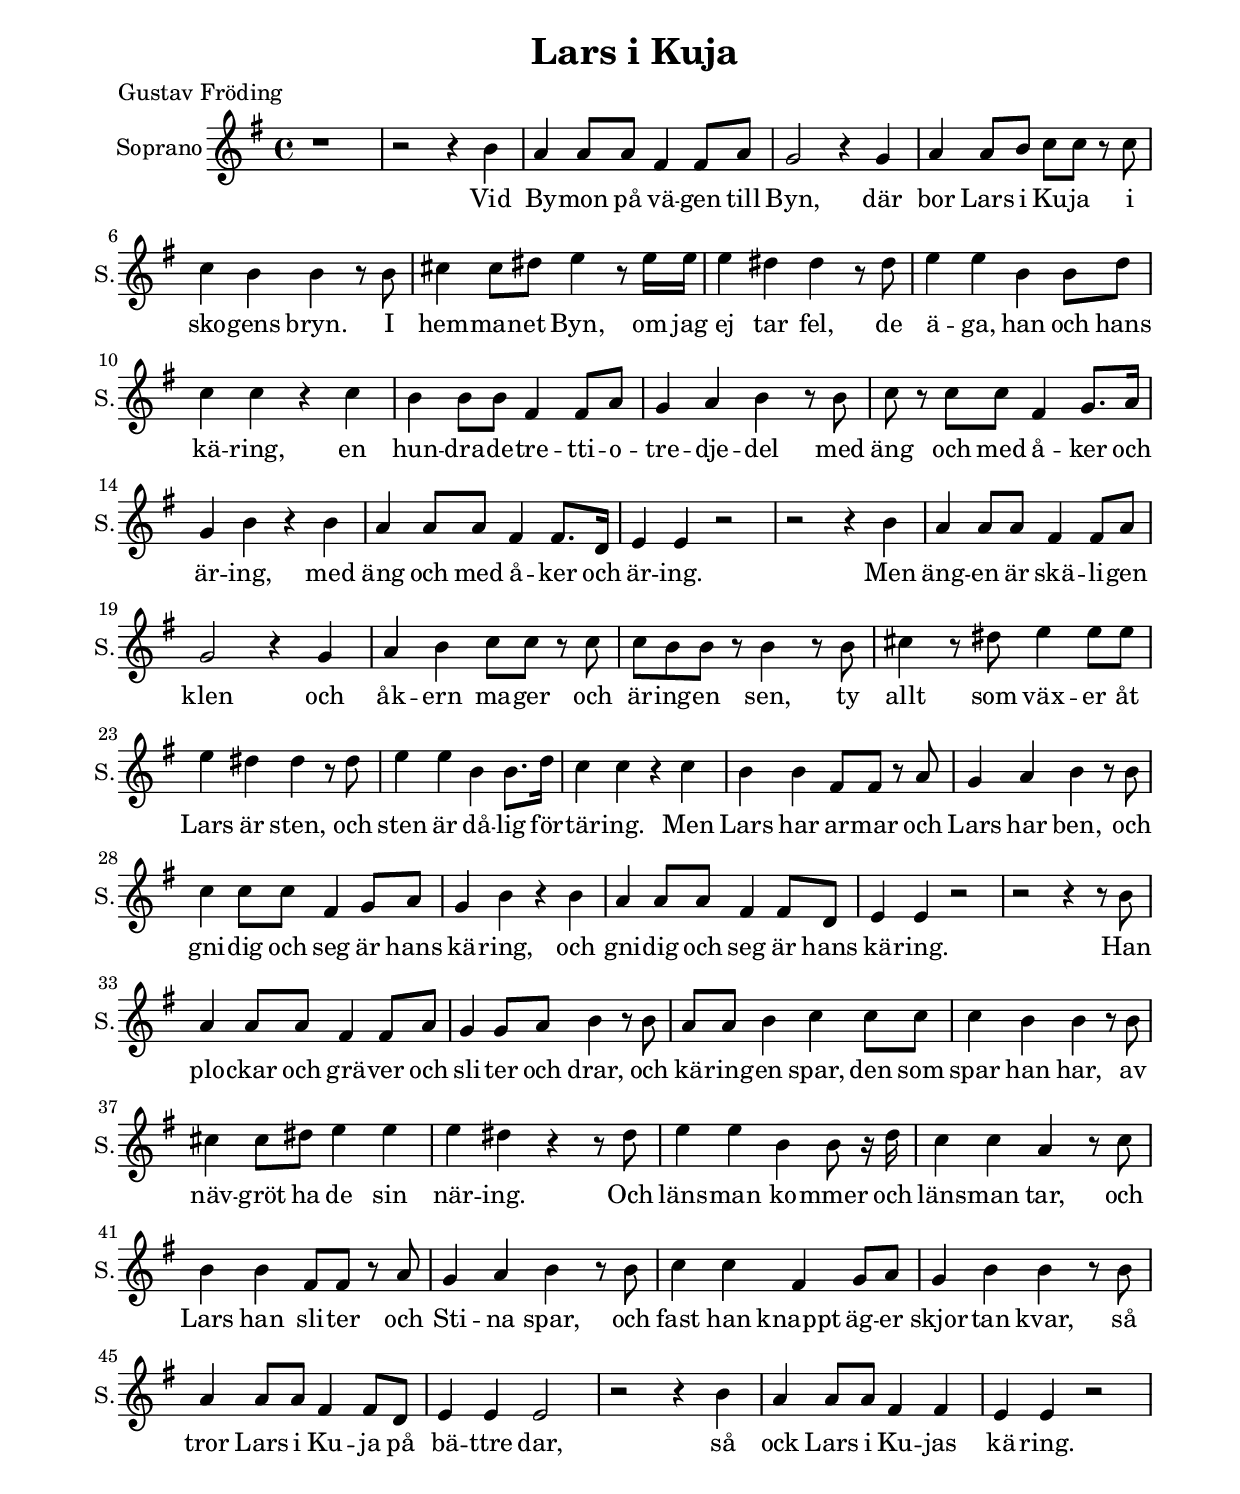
\version "2.22.0"

\paper {
  left-margin = 20
  right-margin = 15 
}

\header {
  title = "Lars i Kuja"
  poet = "Gustav Fröding"
}

global = {
  \key d \minor
  \time 4/4
}

soprano = \relative c'' {
  \global
  % Music follows here.
 %1
 r1
 %2
 r2 r4 a
 %3
 g4 g8 g e4 e8 g
 %4
 f2 r4 f
 %5
 g4 g8 a bes8 bes r bes 
 %6
 bes4 a a r8 a
 %7
 b4 b8 cis d4 r8 d16 d 
 %8
 d4 cis cis r8 cis
 %9
 d4 d a a8 c
 %10
 bes4 bes r bes
 %11
 a4 a8 a e4 e8 g
 %12
 f4 g a r8 a
 %13
 bes8 r bes bes e,4 f8. g16
 %14
 f4 a r a
 %15
 g4 g8 g e4 e8. c16
 %16
 d4 d r2
 % end first verse
 %17
 r2 r4 a'
 %18
 g4 g8 g e4 e8 g
 %19
 f2 r4 f
 %20
 g4 a bes8 bes r bes 
 %21
 bes8 a a  r a4 r8 a 
 %22
 b4 r8 cis8 d4 d8 d
 %23
 d4 cis cis r8 cis
 %24
 d4 d a a8. c16
 %25
 bes4 bes r bes
 %26
 a4 a e8 e r g
 %27
 f4 g a r8 a
 %28
 bes4 bes8 bes e,4 f8 g
 %29
 f4 a r a
 %30
 g4 g8 g e4 e8 c
 %31
 d4 d r2
  % end second verse
 %32
 r2 r4 r8 a' 
 %33
 g4 g8 g e4 e8 g
 %34
 f4 f8 g a4 r8 a
 %35
 g8 g8 a4 bes bes8 bes
 %36
 bes4 a a r8 a 
 %37
 b4 b8 cis d4 d 
 %38
 d4 cis r4 r8 cis
 %39
 d4 d a a8 r16 c
 %40
 bes4 bes g r8 bes
 %41
 a4 a e8 e r g 
 %42
 f4 g a r8 a
 %43
 bes4 bes e, f8 g
 %44
 f4 a a r8 a
 %45
 g4 g8 g e4 e8 c
 %46
 d4 d d2
 %47
 r2 r4 a'
 %48
 g4 g8 g e4 e
 %49
 d4 d r2
  % end
}

sopranoVerse = \lyricmode {
  % Lyrics follow here.
Vid By -- mon på vä -- gen till Byn,
där bor Lars i Ku -- ja i sko -- gens bryn.
I hem -- man -- et Byn, om jag ej tar fel,
de ä -- ga, han och hans kä -- ring,
en hun -- dra -- de -- tre -- tti -- o -- tre -- dje -- del
med äng och med å -- ker och är -- ing,
med äng och med å -- ker och är -- ing.

Men äng -- en är skä -- li -- gen klen
och åk -- ern ma -- ger och är -- ing -- en sen,
ty allt som väx -- er åt Lars är sten,
och sten är då -- lig för -- tär -- ing.
Men Lars har ar -- mar och Lars har ben,
och gni -- dig och seg är hans kä -- ring,
och gni -- dig och seg är hans kä -- ring.

Han plo -- ckar och grä -- ver och sli -- ter och drar,
och kä -- ring -- en spar,
den som spar han har,
av näv -- gröt ha de sin när -- ing.
Och läns -- man ko -- mmer och läns -- man tar,
och Lars han sli -- ter och Sti -- na spar,
och fast han knappt äg -- er skjor -- tan kvar,
så tror Lars i Ku -- ja på bä -- ttre dar,
så ock Lars i Ku -- jas kä -- ring.
}


chordNames = \chordmode {
  \global
  % Chords follow here.
  r1 
  a:7
  d:min7
  g2:min7 c:7
  f1
  e2:min e:7
  a:sus4 a:7
  d2:min d:7
  g1:min
  a:7
  d:min7
  g2:min7 a:7
  d1:min7
  g2:min7 a:7
  d1:min7
}

choirPart = \new ChoirStaff <<
  \new Staff \with {
    midiInstrument = "choir aahs"
    instrumentName = "Soprano"
    shortInstrumentName = "S."
  } { \soprano }
  \addlyrics { \sopranoVerse }
>>

% chordsPart = \new ChordNames \chordNames

\score {
  <<
    \transpose d e
    \choirPart
   % \pianoPart
   % \chordsPart
  >>
  \layout { }
  \midi {
    \tempo 4=66
  }
}


